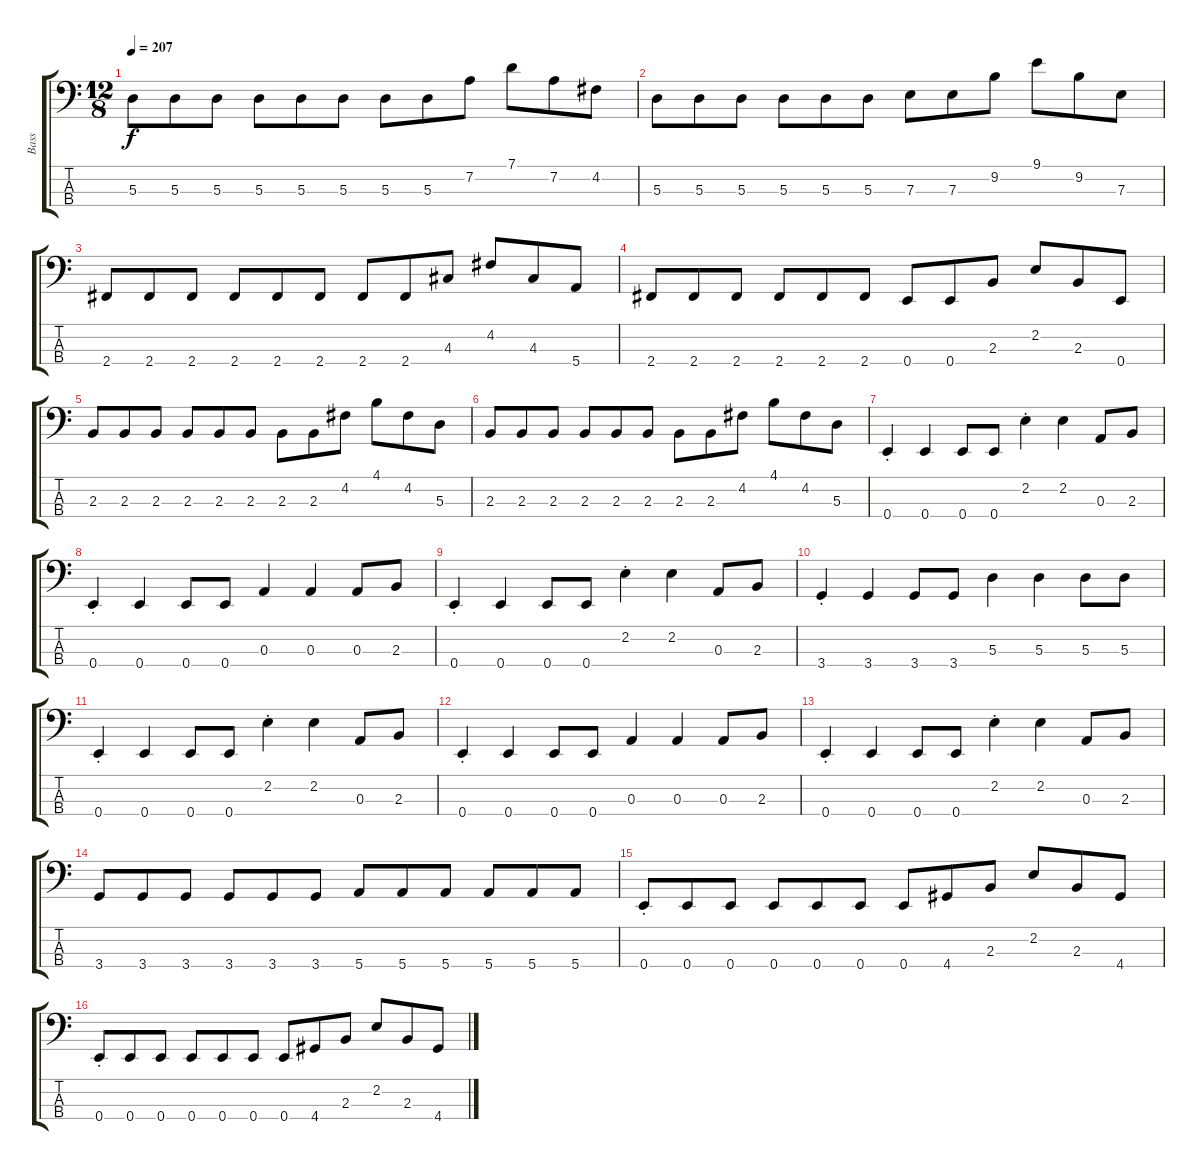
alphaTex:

\track ("Bass" "Bass") {instrument electricbassfinger}
\staff {score tabs}
\tuning (G2 D2 A1 E1) {hide}
\ts (12 8)
\tempo 207
\clef f4
\ks c
5.3.8{dy f} 5.3.8 5.3.8 5.3.8 5.3.8 5.3.8 5.3.8 5.3.8 7.2.8 7.1.8 7.2.8 4.2.8 |
5.3.8 5.3.8 5.3.8 5.3.8 5.3.8 5.3.8 7.3.8 7.3.8 9.2.8 9.1.8 9.2.8 7.3.8 |
2.4.8 2.4.8 2.4.8 2.4.8 2.4.8 2.4.8 2.4.8 2.4.8 4.3.8 4.2.8 4.3.8 5.4.8 |
2.4.8 2.4.8 2.4.8 2.4.8 2.4.8 2.4.8 0.4.8 0.4.8 2.3.8 2.2.8 2.3.8 0.4.8 |
2.3.8 2.3.8 2.3.8 2.3.8 2.3.8 2.3.8 2.3.8 2.3.8 4.2.8 4.1.8 4.2.8 5.3.8 |
2.3.8 2.3.8 2.3.8 2.3.8 2.3.8 2.3.8 2.3.8 2.3.8 4.2.8 4.1.8 4.2.8 5.3.8 |
0.4{st}.4 0.4.4 0.4.8 0.4.8 2.2{st}.4 2.2.4 0.3.8 2.3.8 |
0.4{st}.4 0.4.4 0.4.8 0.4.8 0.3.4 0.3.4 0.3.8 2.3.8 |
0.4{st}.4 0.4.4 0.4.8 0.4.8 2.2{st}.4 2.2.4 0.3.8 2.3.8 |
3.4{st}.4 3.4.4 3.4.8 3.4.8 5.3.4 5.3.4 5.3.8 5.3.8 |
0.4{st}.4 0.4.4 0.4.8 0.4.8 2.2{st}.4 2.2.4 0.3.8 2.3.8 |
0.4{st}.4 0.4.4 0.4.8 0.4.8 0.3.4 0.3.4 0.3.8 2.3.8 |
0.4{st}.4 0.4.4 0.4.8 0.4.8 2.2{st}.4 2.2.4 0.3.8 2.3.8 |
3.4.8 3.4.8 3.4.8 3.4.8 3.4.8 3.4.8 5.4.8 5.4.8 5.4.8 5.4.8 5.4.8 5.4.8 |
0.4{st}.8 0.4.8 0.4.8 0.4.8 0.4.8 0.4.8 0.4.8 4.4.8 2.3.8 2.2.8 2.3.8 4.4.8 |
0.4{st}.8 0.4.8 0.4.8 0.4.8 0.4.8 0.4.8 0.4.8 4.4.8 2.3.8 2.2.8 2.3.8 4.4.8
